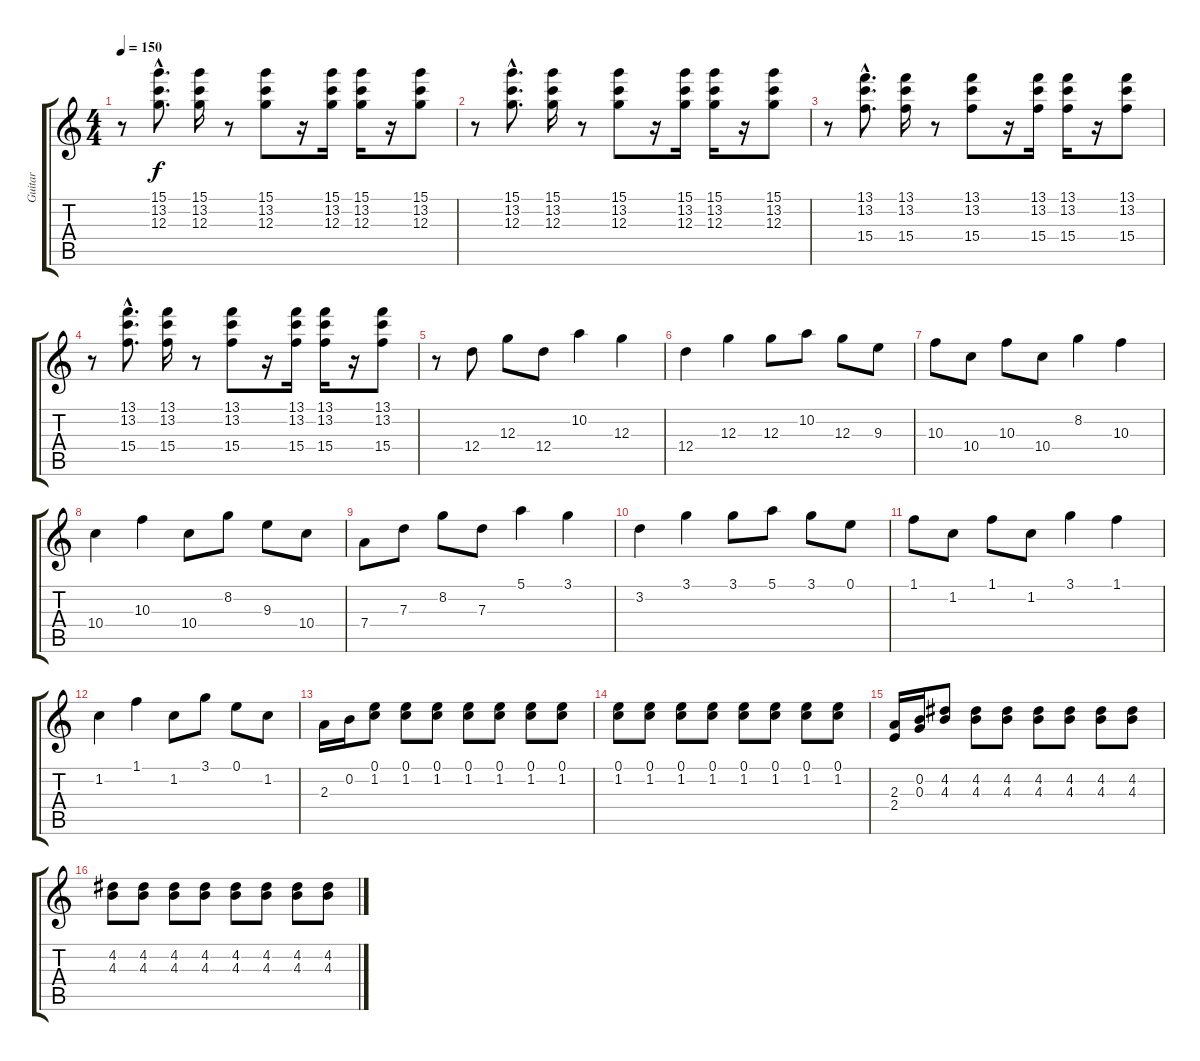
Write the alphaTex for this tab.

\track ("Guitar" "Guitar") {instrument electricguitarjazz}
\staff {score tabs}
\tuning (E4 B3 G3 D3 A2 E2) {hide}
\ts (4 4)
\tempo 150
\clef g2
\ks c
r.8{dy f} (15.1{hac} 13.2{hac} 12.3{hac}).8{d} (15.1 13.2 12.3).16 r.8 (15.1 13.2 12.3).8 r.16 (15.1 13.2 12.3).16 (15.1 13.2 12.3).16 r.16 (15.1 13.2 12.3).8 |
r.8 (15.1{hac} 13.2{hac} 12.3{hac}).8{d} (15.1 13.2 12.3).16 r.8 (15.1 13.2 12.3).8 r.16 (15.1 13.2 12.3).16 (15.1 13.2 12.3).16 r.16 (15.1 13.2 12.3).8 |
r.8 (13.1{hac} 13.2{hac} 15.4{hac}).8{d} (13.1 13.2 15.4).16 r.8 (13.1 13.2 15.4).8 r.16 (13.1 13.2 15.4).16 (13.1 13.2 15.4).16 r.16 (13.1 13.2 15.4).8 |
r.8 (13.1{hac} 13.2{hac} 15.4{hac}).8{d} (13.1 13.2 15.4).16 r.8 (13.1 13.2 15.4).8 r.16 (13.1 13.2 15.4).16 (13.1 13.2 15.4).16 r.16 (13.1 13.2 15.4).8 |
r.8 12.4.8 12.3.8 12.4.8 10.2.4 12.3.4 |
12.4.4 12.3.4 12.3.8 10.2.8 12.3.8 9.3.8 |
10.3.8 10.4.8 10.3.8 10.4.8 8.2.4 10.3.4 |
10.4.4 10.3.4 10.4.8 8.2.8 9.3.8 10.4.8 |
7.4.8 7.3.8 8.2.8 7.3.8 5.1.4 3.1.4 |
3.2.4 3.1.4 3.1.8 5.1.8 3.1.8 0.1.8 |
1.1.8 1.2.8 1.1.8 1.2.8 3.1.4 1.1.4 |
1.2.4 1.1.4 1.2.8 3.1.8 0.1.8 1.2.8 |
2.3.16 0.2.16 (0.1 1.2).8 (0.1 1.2).8 (0.1 1.2).8 (0.1 1.2).8 (0.1 1.2).8 (0.1 1.2).8 (0.1 1.2).8 |
(0.1 1.2).8 (0.1 1.2).8 (0.1 1.2).8 (0.1 1.2).8 (0.1 1.2).8 (0.1 1.2).8 (0.1 1.2).8 (0.1 1.2).8 |
(2.3 2.4).16 (0.2 0.3).16 (4.2 4.3).8 (4.2 4.3).8 (4.2 4.3).8 (4.2 4.3).8 (4.2 4.3).8 (4.2 4.3).8 (4.2 4.3).8 |
(4.2 4.3).8 (4.2 4.3).8 (4.2 4.3).8 (4.2 4.3).8 (4.2 4.3).8 (4.2 4.3).8 (4.2 4.3).8 (4.2 4.3).8
